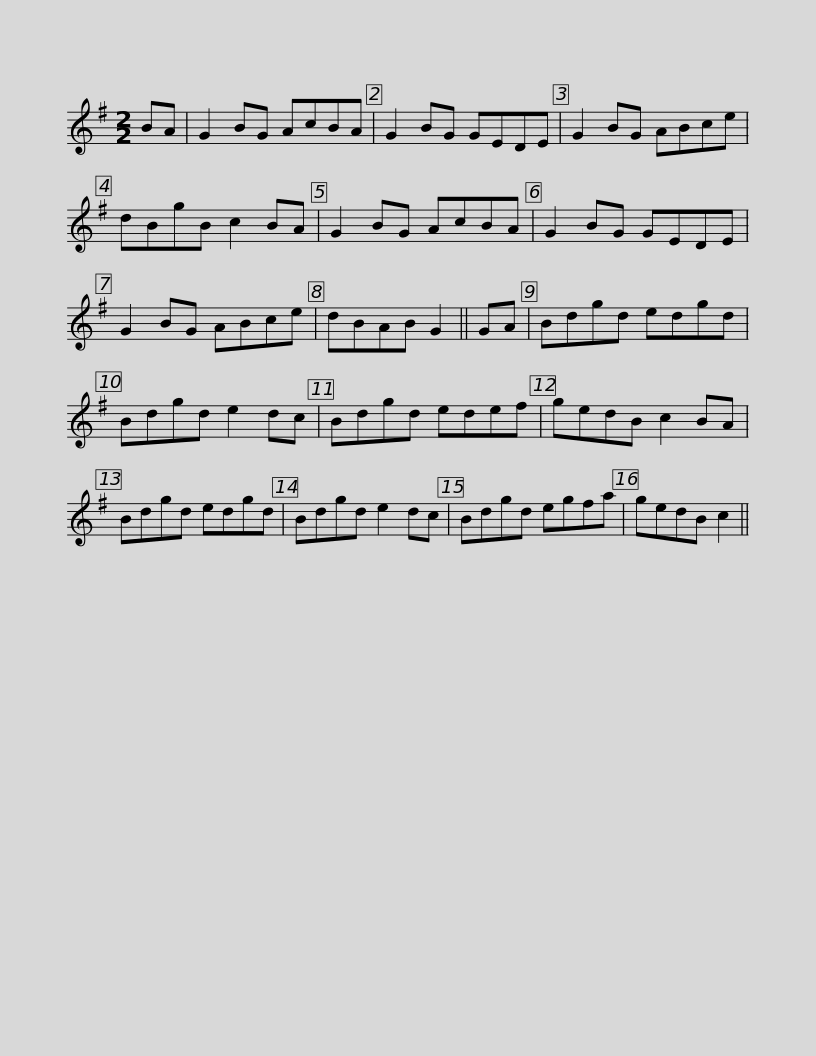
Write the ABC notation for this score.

X:1
L:1/8
M:2/2
I:linebreak $
K:G
V:1 treble
V:1
 BA | G2 BG AcBA | G2 BG GEDE | G2 BG ABce | dBgB c2 BA | %5
 G2 BG AcBA | G2 BG GEDE |$ G2 BG ABce | dBAB G2 || GA | %10
 Bdgd edgd | Bdgd e2 dc | Bdgd edef | gedB c2 BA |$ Bdgd edgd | %15
 Bdgd e2 dc | Bdgd egfa | gedB c2 || %18
